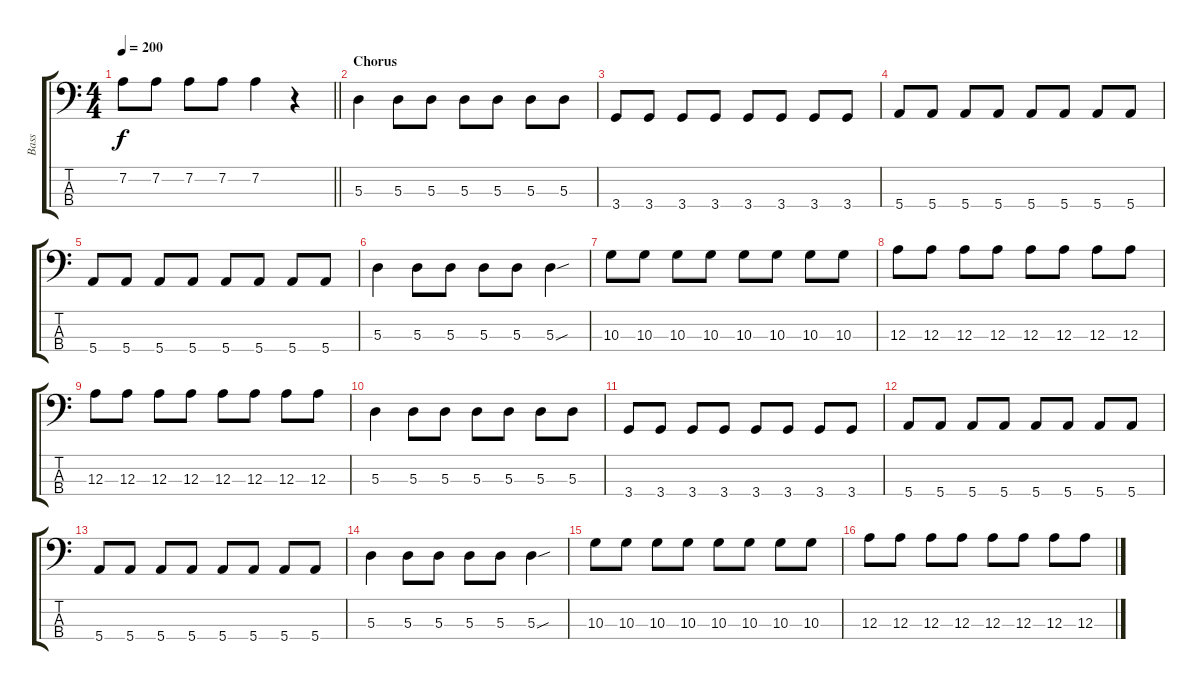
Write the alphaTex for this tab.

\track ("Bass" "Bass") {instrument electricbasspick}
\staff {score tabs}
\tuning (G2 D2 A1 E1) {hide}
\ts (4 4)
\tempo 200
\clef f4
\barLineRight lightlight
\ks c
7.2.8{dy f} 7.2.8 7.2.8 7.2.8 7.2.4 r.4 |
\section ("" "Chorus")
5.3.4 5.3.8 5.3.8 5.3.8 5.3.8 5.3.8 5.3.8 |
3.4.8 3.4.8 3.4.8 3.4.8 3.4.8 3.4.8 3.4.8 3.4.8 |
5.4.8 5.4.8 5.4.8 5.4.8 5.4.8 5.4.8 5.4.8 5.4.8 |
5.4.8 5.4.8 5.4.8 5.4.8 5.4.8 5.4.8 5.4.8 5.4.8 |
5.3.4 5.3.8 5.3.8 5.3.8 5.3.8 5.3{sou}.4 |
10.3.8 10.3.8 10.3.8 10.3.8 10.3.8 10.3.8 10.3.8 10.3.8 |
12.3.8 12.3.8 12.3.8 12.3.8 12.3.8 12.3.8 12.3.8 12.3.8 |
12.3.8 12.3.8 12.3.8 12.3.8 12.3.8 12.3.8 12.3.8 12.3.8 |
5.3.4 5.3.8 5.3.8 5.3.8 5.3.8 5.3.8 5.3.8 |
3.4.8 3.4.8 3.4.8 3.4.8 3.4.8 3.4.8 3.4.8 3.4.8 |
5.4.8 5.4.8 5.4.8 5.4.8 5.4.8 5.4.8 5.4.8 5.4.8 |
5.4.8 5.4.8 5.4.8 5.4.8 5.4.8 5.4.8 5.4.8 5.4.8 |
5.3.4 5.3.8 5.3.8 5.3.8 5.3.8 5.3{sou}.4 |
10.3.8 10.3.8 10.3.8 10.3.8 10.3.8 10.3.8 10.3.8 10.3.8 |
12.3.8 12.3.8 12.3.8 12.3.8 12.3.8 12.3.8 12.3.8 12.3.8
